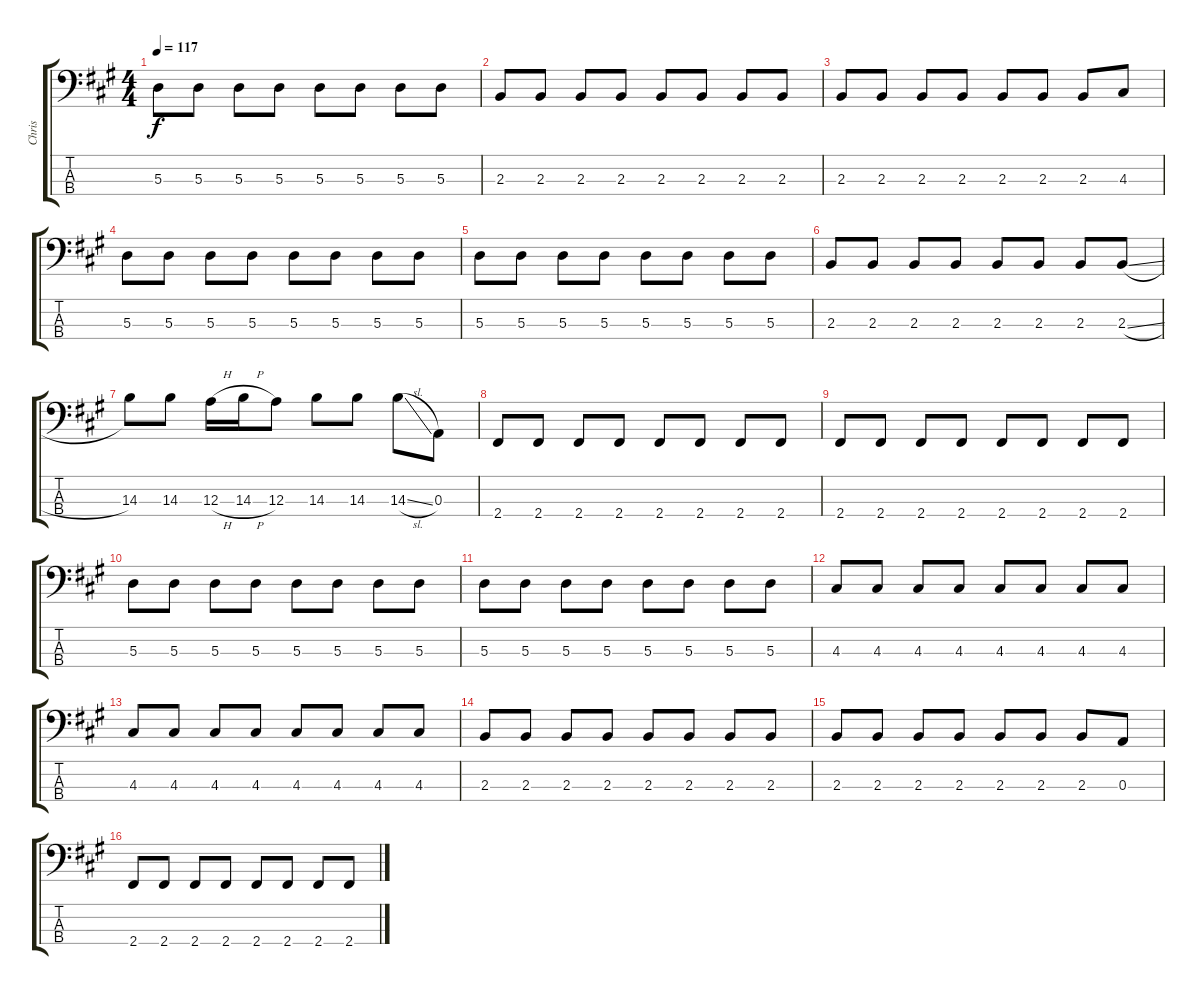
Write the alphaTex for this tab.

\track ("Chris" "Chris") {instrument electricbassfinger}
\staff {score tabs}
\tuning (G2 D2 A1 E1) {hide}
\ts (4 4)
\tempo 117
\clef f4
\ks a
5.3.8{dy f} 5.3.8 5.3.8 5.3.8 5.3.8 5.3.8 5.3.8 5.3.8 |
2.3.8 2.3.8 2.3.8 2.3.8 2.3.8 2.3.8 2.3.8 2.3.8 |
2.3.8 2.3.8 2.3.8 2.3.8 2.3.8 2.3.8 2.3.8 4.3.8 |
5.3.8 5.3.8 5.3.8 5.3.8 5.3.8 5.3.8 5.3.8 5.3.8 |
5.3.8 5.3.8 5.3.8 5.3.8 5.3.8 5.3.8 5.3.8 5.3.8 |
2.3.8 2.3.8 2.3.8 2.3.8 2.3.8 2.3.8 2.3.8 2.3{sl}.8 |
14.3.8 14.3.8 12.3{h}.16 14.3{h}.16 12.3.8 14.3.8 14.3.8 14.3{sl}.8 0.3.8 |
2.4.8 2.4.8 2.4.8 2.4.8 2.4.8 2.4.8 2.4.8 2.4.8 |
2.4.8 2.4.8 2.4.8 2.4.8 2.4.8 2.4.8 2.4.8 2.4.8 |
5.3.8 5.3.8 5.3.8 5.3.8 5.3.8 5.3.8 5.3.8 5.3.8 |
5.3.8 5.3.8 5.3.8 5.3.8 5.3.8 5.3.8 5.3.8 5.3.8 |
4.3.8 4.3.8 4.3.8 4.3.8 4.3.8 4.3.8 4.3.8 4.3.8 |
4.3.8 4.3.8 4.3.8 4.3.8 4.3.8 4.3.8 4.3.8 4.3.8 |
2.3.8 2.3.8 2.3.8 2.3.8 2.3.8 2.3.8 2.3.8 2.3.8 |
2.3.8 2.3.8 2.3.8 2.3.8 2.3.8 2.3.8 2.3.8 0.3.8 |
2.4.8 2.4.8 2.4.8 2.4.8 2.4.8 2.4.8 2.4.8 2.4.8
